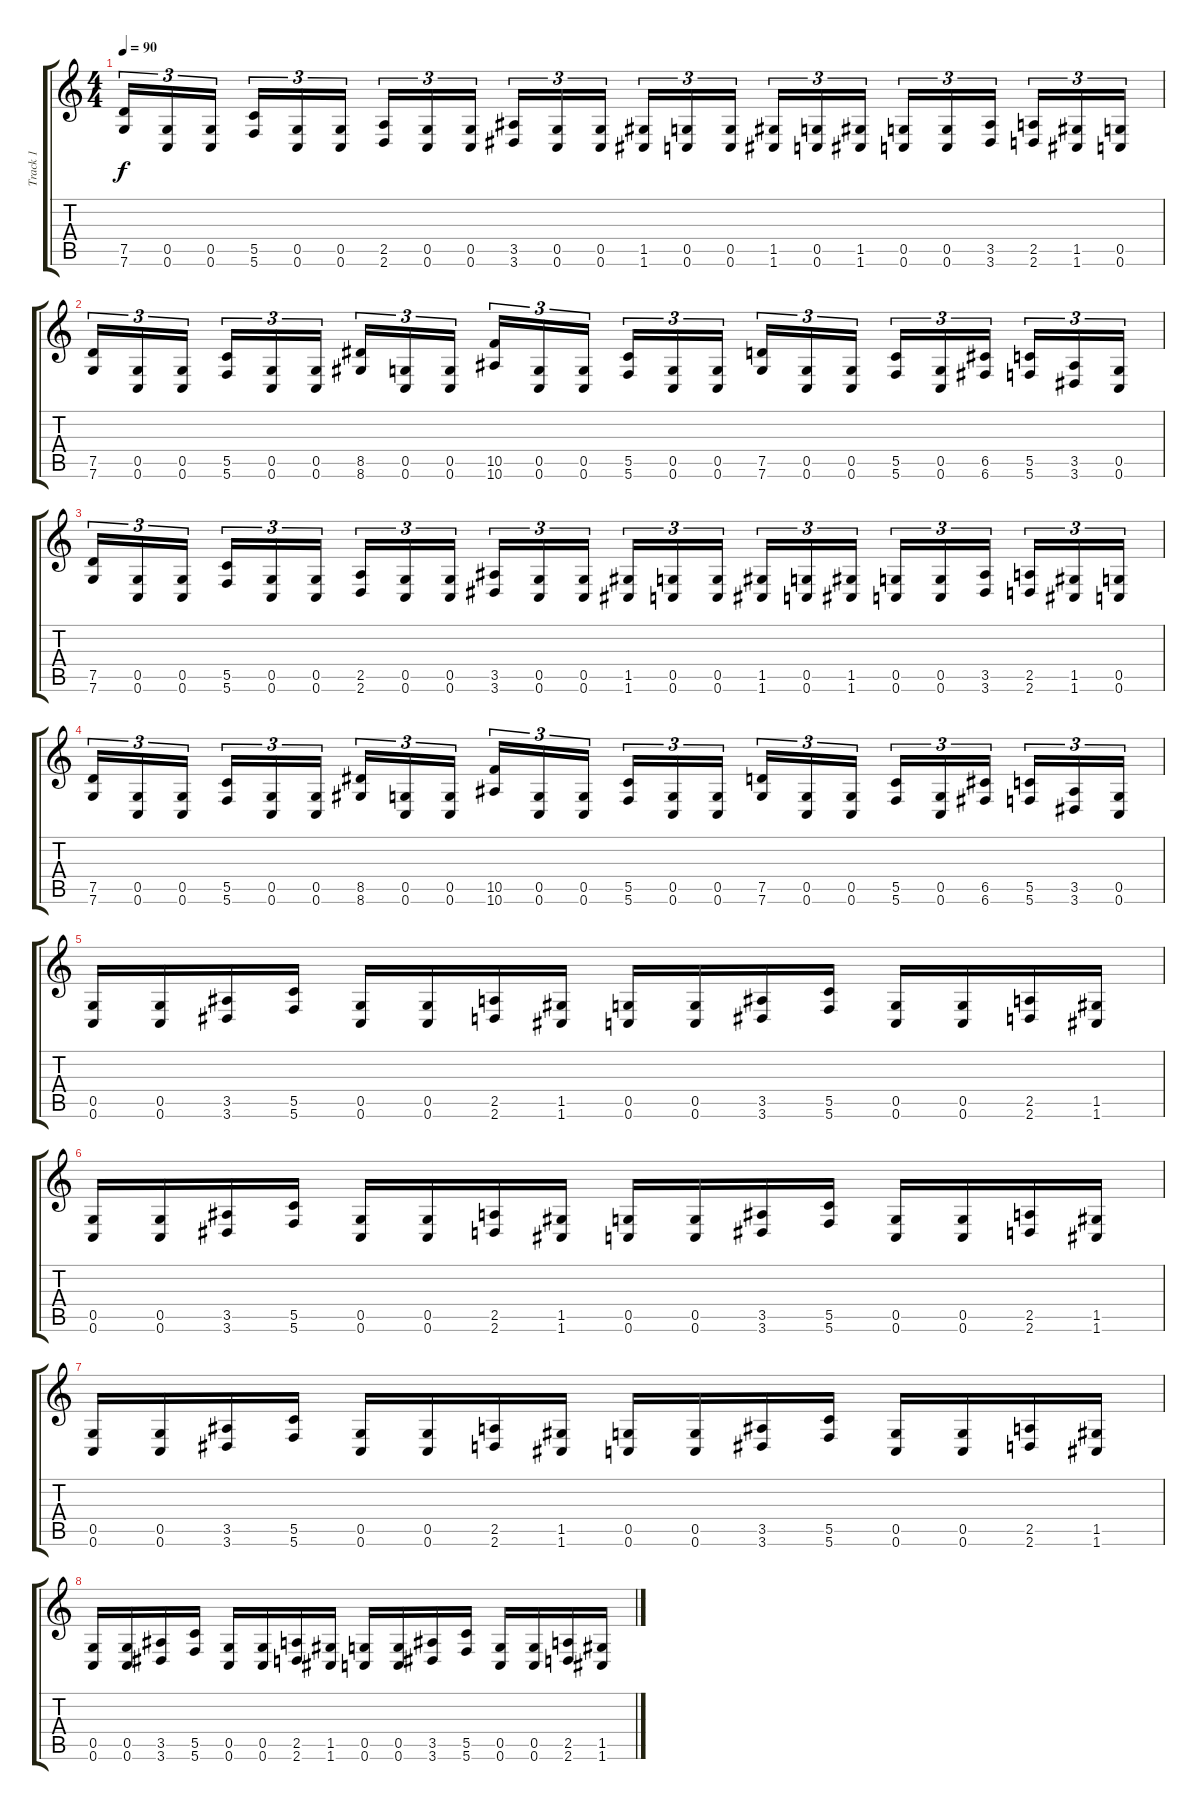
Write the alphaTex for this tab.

\track ("Track 1" "Track 1") {instrument distortionguitar}
\staff {score tabs}
\tuning (D4 A3 F3 C3 G2 C2) {hide}
\ts (4 4)
\tempo 90
\clef g2
\ks c
(7.5 7.6).16{tu (3 2) dy f} (0.5 0.6).16{tu (3 2)} (0.5 0.6).16{tu (3 2) beam splitsecondary} (5.5 5.6).16{tu (3 2)} (0.5 0.6).16{tu (3 2)} (0.5 0.6).16{tu (3 2)} (2.5 2.6).16{tu (3 2)} (0.5 0.6).16{tu (3 2)} (0.5 0.6).16{tu (3 2) beam splitsecondary} (3.5 3.6).16{tu (3 2)} (0.5 0.6).16{tu (3 2)} (0.5 0.6).16{tu (3 2)} (1.5 1.6).16{tu (3 2)} (0.5 0.6).16{tu (3 2)} (0.5 0.6).16{tu (3 2) beam splitsecondary} (1.5 1.6).16{tu (3 2)} (0.5 0.6).16{tu (3 2)} (1.5 1.6).16{tu (3 2)} (0.5 0.6).16{tu (3 2)} (0.5 0.6).16{tu (3 2)} (3.5 3.6).16{tu (3 2) beam splitsecondary} (2.5 2.6).16{tu (3 2)} (1.5 1.6).16{tu (3 2)} (0.5 0.6).16{tu (3 2)} |
(7.5 7.6).16{tu (3 2)} (0.5 0.6).16{tu (3 2)} (0.5 0.6).16{tu (3 2) beam splitsecondary} (5.5 5.6).16{tu (3 2)} (0.5 0.6).16{tu (3 2)} (0.5 0.6).16{tu (3 2)} (8.5 8.6).16{tu (3 2)} (0.5 0.6).16{tu (3 2)} (0.5 0.6).16{tu (3 2) beam splitsecondary} (10.5 10.6).16{tu (3 2)} (0.5 0.6).16{tu (3 2)} (0.5 0.6).16{tu (3 2)} (5.5 5.6).16{tu (3 2)} (0.5 0.6).16{tu (3 2)} (0.5 0.6).16{tu (3 2) beam splitsecondary} (7.5 7.6).16{tu (3 2)} (0.5 0.6).16{tu (3 2)} (0.5 0.6).16{tu (3 2)} (5.5 5.6).16{tu (3 2)} (0.5 0.6).16{tu (3 2)} (6.5 6.6).16{tu (3 2) beam splitsecondary} (5.5 5.6).16{tu (3 2)} (3.5 3.6).16{tu (3 2)} (0.5 0.6).16{tu (3 2)} |
(7.5 7.6).16{tu (3 2)} (0.5 0.6).16{tu (3 2)} (0.5 0.6).16{tu (3 2) beam splitsecondary} (5.5 5.6).16{tu (3 2)} (0.5 0.6).16{tu (3 2)} (0.5 0.6).16{tu (3 2)} (2.5 2.6).16{tu (3 2)} (0.5 0.6).16{tu (3 2)} (0.5 0.6).16{tu (3 2) beam splitsecondary} (3.5 3.6).16{tu (3 2)} (0.5 0.6).16{tu (3 2)} (0.5 0.6).16{tu (3 2)} (1.5 1.6).16{tu (3 2)} (0.5 0.6).16{tu (3 2)} (0.5 0.6).16{tu (3 2) beam splitsecondary} (1.5 1.6).16{tu (3 2)} (0.5 0.6).16{tu (3 2)} (1.5 1.6).16{tu (3 2)} (0.5 0.6).16{tu (3 2)} (0.5 0.6).16{tu (3 2)} (3.5 3.6).16{tu (3 2) beam splitsecondary} (2.5 2.6).16{tu (3 2)} (1.5 1.6).16{tu (3 2)} (0.5 0.6).16{tu (3 2)} |
(7.5 7.6).16{tu (3 2)} (0.5 0.6).16{tu (3 2)} (0.5 0.6).16{tu (3 2) beam splitsecondary} (5.5 5.6).16{tu (3 2)} (0.5 0.6).16{tu (3 2)} (0.5 0.6).16{tu (3 2)} (8.5 8.6).16{tu (3 2)} (0.5 0.6).16{tu (3 2)} (0.5 0.6).16{tu (3 2) beam splitsecondary} (10.5 10.6).16{tu (3 2)} (0.5 0.6).16{tu (3 2)} (0.5 0.6).16{tu (3 2)} (5.5 5.6).16{tu (3 2)} (0.5 0.6).16{tu (3 2)} (0.5 0.6).16{tu (3 2) beam splitsecondary} (7.5 7.6).16{tu (3 2)} (0.5 0.6).16{tu (3 2)} (0.5 0.6).16{tu (3 2)} (5.5 5.6).16{tu (3 2)} (0.5 0.6).16{tu (3 2)} (6.5 6.6).16{tu (3 2) beam splitsecondary} (5.5 5.6).16{tu (3 2)} (3.5 3.6).16{tu (3 2)} (0.5 0.6).16{tu (3 2)} |
(0.5 0.6).16 (0.5 0.6).16 (3.5 3.6).16 (5.5 5.6).16 (0.5 0.6).16 (0.5 0.6).16 (2.5 2.6).16 (1.5 1.6).16 (0.5 0.6).16 (0.5 0.6).16 (3.5 3.6).16 (5.5 5.6).16 (0.5 0.6).16 (0.5 0.6).16 (2.5 2.6).16 (1.5 1.6).16 |
(0.5 0.6).16 (0.5 0.6).16 (3.5 3.6).16 (5.5 5.6).16 (0.5 0.6).16 (0.5 0.6).16 (2.5 2.6).16 (1.5 1.6).16 (0.5 0.6).16 (0.5 0.6).16 (3.5 3.6).16 (5.5 5.6).16 (0.5 0.6).16 (0.5 0.6).16 (2.5 2.6).16 (1.5 1.6).16 |
(0.5 0.6).16 (0.5 0.6).16 (3.5 3.6).16 (5.5 5.6).16 (0.5 0.6).16 (0.5 0.6).16 (2.5 2.6).16 (1.5 1.6).16 (0.5 0.6).16 (0.5 0.6).16 (3.5 3.6).16 (5.5 5.6).16 (0.5 0.6).16 (0.5 0.6).16 (2.5 2.6).16 (1.5 1.6).16 |
(0.5 0.6).16 (0.5 0.6).16 (3.5 3.6).16 (5.5 5.6).16 (0.5 0.6).16 (0.5 0.6).16 (2.5 2.6).16 (1.5 1.6).16 (0.5 0.6).16 (0.5 0.6).16 (3.5 3.6).16 (5.5 5.6).16 (0.5 0.6).16 (0.5 0.6).16 (2.5 2.6).16 (1.5 1.6).16
